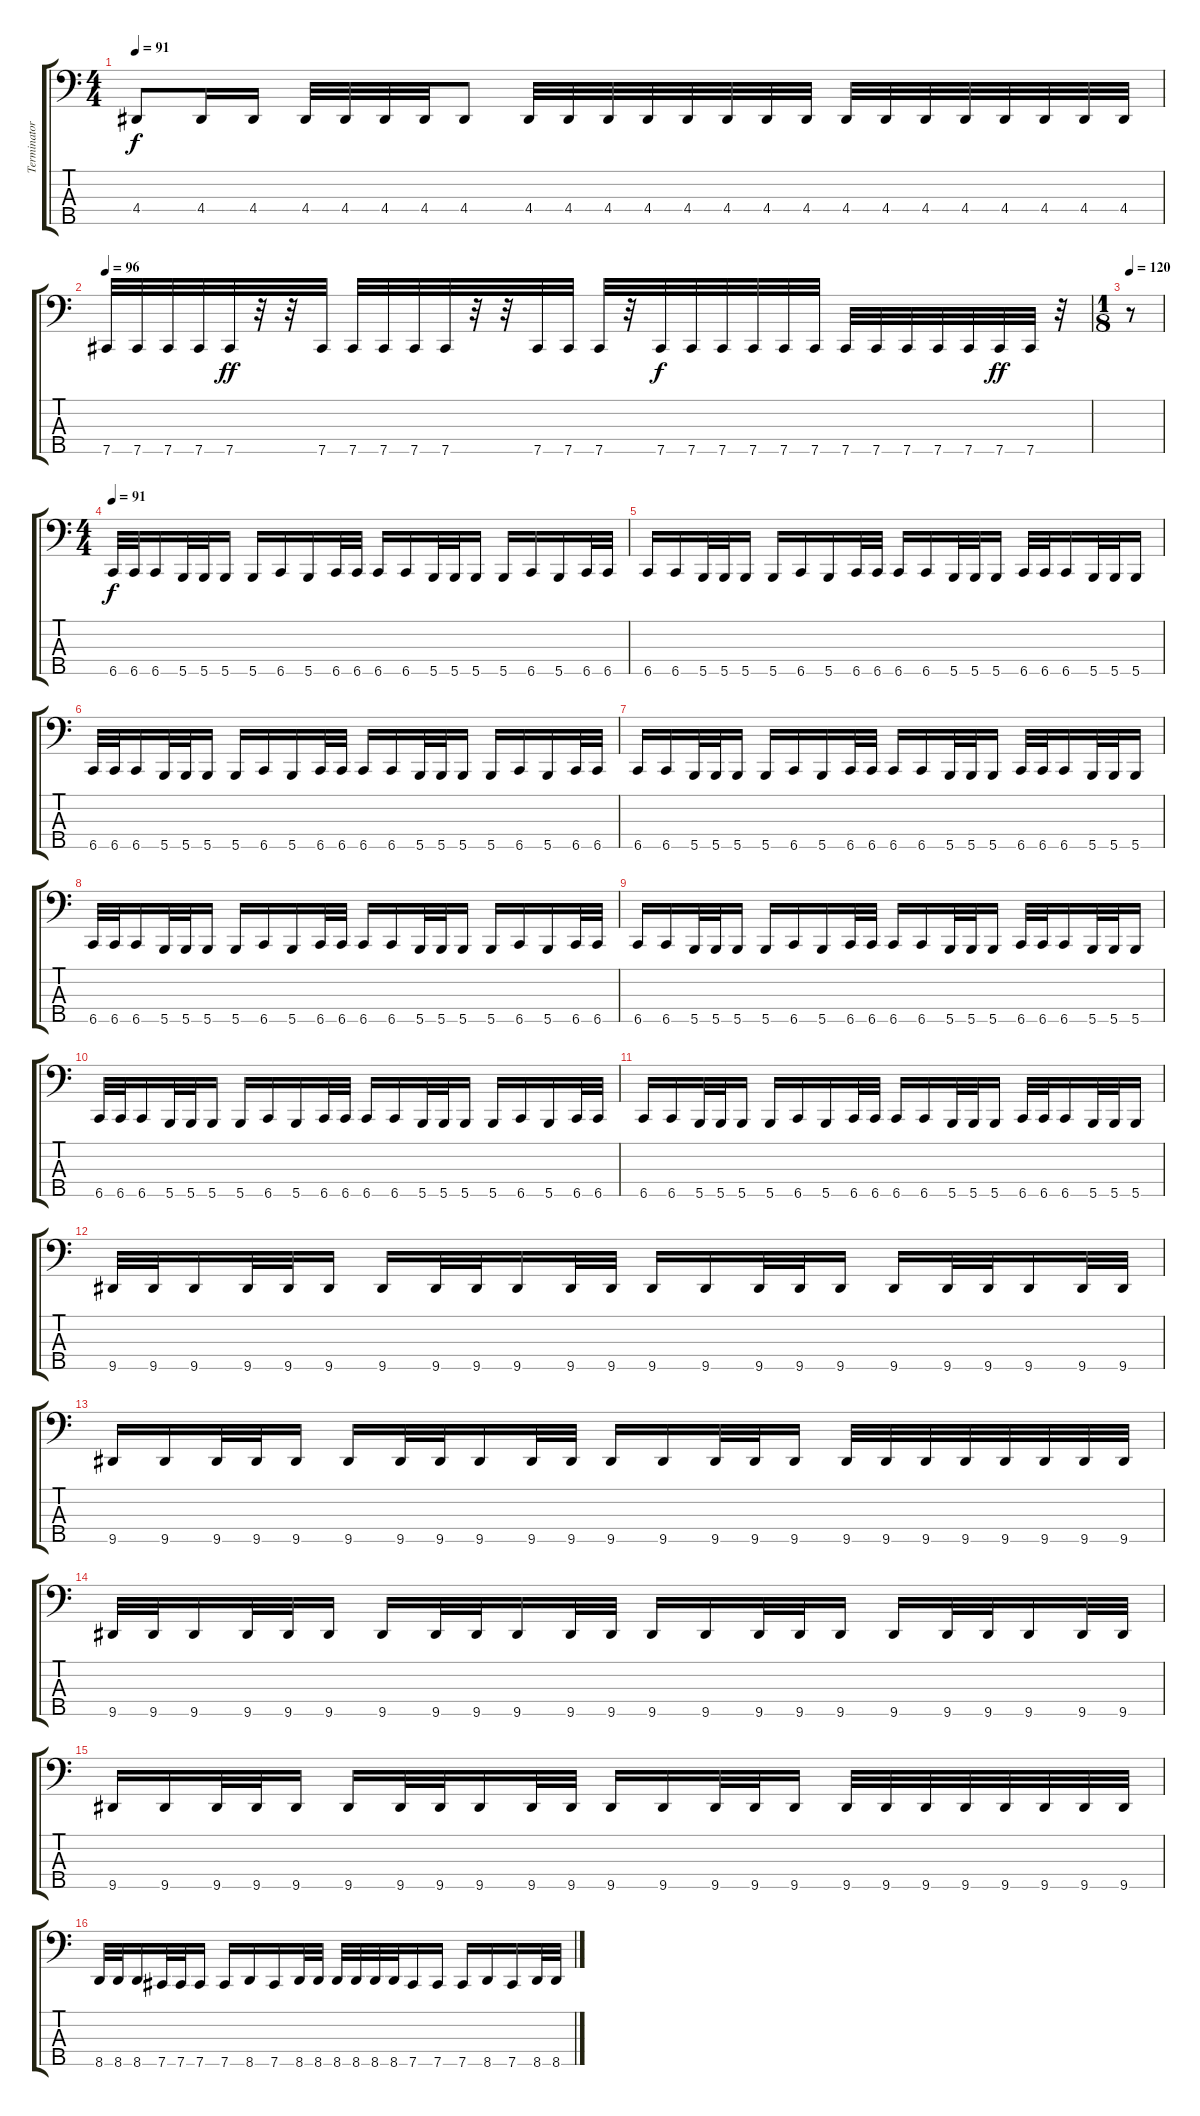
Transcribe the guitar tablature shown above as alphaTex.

\track ("Terminator" "Terminator") {instrument electricbasspick}
\staff {score tabs}
\tuning (D2 A1 E1 B0 Gb0) {hide}
\ts (4 4)
\tempo 91
\clef f4
\ks c
4.4.8{dy f} 4.4.16 4.4.16 4.4.32 4.4.32 4.4.32 4.4.32 4.4.8 4.4.32 4.4.32 4.4.32 4.4.32 4.4.32 4.4.32 4.4.32 4.4.32 4.4.32 4.4.32 4.4.32 4.4.32 4.4.32 4.4.32 4.4.32 4.4.32 |
\tempo 96
7.5.32 7.5.32 7.5.32 7.5.32 7.5.32{dy ff} r.32 r.32 7.5.32 7.5.32 7.5.32 7.5.32 7.5.32 r.32 r.32 7.5.32 7.5.32 7.5.32 r.32 7.5.32{dy f} 7.5.32 7.5.32 7.5.32 7.5.32 7.5.32 7.5.32 7.5.32 7.5.32 7.5.32 7.5.32 7.5.32{dy ff} 7.5.32 r.32 |
\ts (1 8)
\tempo 120
r.8 |
\ts (4 4)
\tempo 91
6.5.32{dy f} 6.5.32 6.5.16 5.5.32 5.5.32 5.5.16 5.5.16 6.5.16 5.5.16 6.5.32 6.5.32 6.5.16 6.5.16 5.5.32 5.5.32 5.5.16 5.5.16 6.5.16 5.5.16 6.5.32 6.5.32 |
6.5.16 6.5.16 5.5.32 5.5.32 5.5.16 5.5.16 6.5.16 5.5.16 6.5.32 6.5.32 6.5.16 6.5.16 5.5.32 5.5.32 5.5.16 6.5.32 6.5.32 6.5.16 5.5.32 5.5.32 5.5.16 |
6.5.32 6.5.32 6.5.16 5.5.32 5.5.32 5.5.16 5.5.16 6.5.16 5.5.16 6.5.32 6.5.32 6.5.16 6.5.16 5.5.32 5.5.32 5.5.16 5.5.16 6.5.16 5.5.16 6.5.32 6.5.32 |
6.5.16 6.5.16 5.5.32 5.5.32 5.5.16 5.5.16 6.5.16 5.5.16 6.5.32 6.5.32 6.5.16 6.5.16 5.5.32 5.5.32 5.5.16 6.5.32 6.5.32 6.5.16 5.5.32 5.5.32 5.5.16 |
6.5.32 6.5.32 6.5.16 5.5.32 5.5.32 5.5.16 5.5.16 6.5.16 5.5.16 6.5.32 6.5.32 6.5.16 6.5.16 5.5.32 5.5.32 5.5.16 5.5.16 6.5.16 5.5.16 6.5.32 6.5.32 |
6.5.16 6.5.16 5.5.32 5.5.32 5.5.16 5.5.16 6.5.16 5.5.16 6.5.32 6.5.32 6.5.16 6.5.16 5.5.32 5.5.32 5.5.16 6.5.32 6.5.32 6.5.16 5.5.32 5.5.32 5.5.16 |
6.5.32 6.5.32 6.5.16 5.5.32 5.5.32 5.5.16 5.5.16 6.5.16 5.5.16 6.5.32 6.5.32 6.5.16 6.5.16 5.5.32 5.5.32 5.5.16 5.5.16 6.5.16 5.5.16 6.5.32 6.5.32 |
6.5.16 6.5.16 5.5.32 5.5.32 5.5.16 5.5.16 6.5.16 5.5.16 6.5.32 6.5.32 6.5.16 6.5.16 5.5.32 5.5.32 5.5.16 6.5.32 6.5.32 6.5.16 5.5.32 5.5.32 5.5.16 |
9.5.32 9.5.32 9.5.16 9.5.32 9.5.32 9.5.16 9.5.16 9.5.32 9.5.32 9.5.16 9.5.32 9.5.32 9.5.16 9.5.16 9.5.32 9.5.32 9.5.16 9.5.16 9.5.32 9.5.32 9.5.16 9.5.32 9.5.32 |
9.5.16 9.5.16 9.5.32 9.5.32 9.5.16 9.5.16 9.5.32 9.5.32 9.5.16 9.5.32 9.5.32 9.5.16 9.5.16 9.5.32 9.5.32 9.5.16 9.5.32 9.5.32 9.5.32 9.5.32 9.5.32 9.5.32 9.5.32 9.5.32 |
9.5.32 9.5.32 9.5.16 9.5.32 9.5.32 9.5.16 9.5.16 9.5.32 9.5.32 9.5.16 9.5.32 9.5.32 9.5.16 9.5.16 9.5.32 9.5.32 9.5.16 9.5.16 9.5.32 9.5.32 9.5.16 9.5.32 9.5.32 |
9.5.16 9.5.16 9.5.32 9.5.32 9.5.16 9.5.16 9.5.32 9.5.32 9.5.16 9.5.32 9.5.32 9.5.16 9.5.16 9.5.32 9.5.32 9.5.16 9.5.32 9.5.32 9.5.32 9.5.32 9.5.32 9.5.32 9.5.32 9.5.32 |
8.5.32 8.5.32 8.5.16 7.5.32 7.5.32 7.5.16 7.5.16 8.5.16 7.5.16 8.5.32 8.5.32 8.5.32 8.5.32 8.5.32 8.5.32 7.5.16 7.5.16 7.5.16 8.5.16 7.5.16 8.5.32 8.5.32
